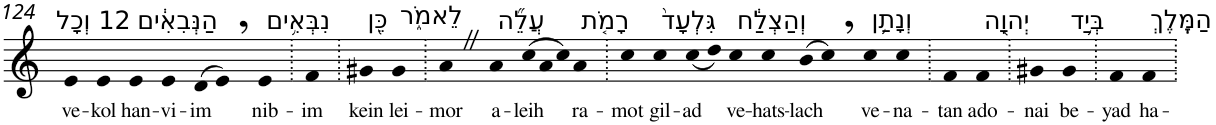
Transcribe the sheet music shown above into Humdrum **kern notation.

**kern	**text
*part1	*part1
*staff1	*staff1
*I"Piano	*
*I'Pno	*
!!LO:PB:g=z
*clefG2	*
*k[]	*
=124	=124
!LO:TX:a:t=12 וְכָל	!
!	!LO:LY:b
4e	ve-
!	!LO:LY:b
4e	-kol
!LO:TX:a:t=הַנְּבִאִ֔ים	!
!	!LO:LY:b
4e	han-
!	!LO:LY:b
4e	-vi-
!	!LO:LY:b
(>8d	-im
8e,)	.
!LO:TX:a:t=נִבְּאִ֥ים	!
!	!LO:LY:b
4e	nib-
=125.	=125.
!	!LO:LY:b
4f	-im
=126.	=126.
!LO:TX:a:t=כֵּ֖ן	!
!	!LO:LY:b
4g#X	kein
!LO:TX:a:t=לֵאמֹ֑ר	!
!	!LO:LY:b
4g#	lei-
=127.	=127.
!	!LO:LY:b
4aZ	-mor
!LO:TX:a:t=עֲלֵ֞ה	!
!	!LO:LY:b
4a	a-
*Xtuplet	*
!	!LO:LY:b
(>12cc	-leih
12a	.
12cc)	.
!LO:TX:a:t=רָמֹ֤ת	!
!	!LO:LY:b
4a	ra-
=128.	=128.
!	!LO:LY:b
4cc	-mot
!LO:TX:a:t=גִּלְעָד֙	!
!	!LO:LY:b
4cc	gil-
!	!LO:LY:b
(<8cc	-ad
8dd)	.
!LO:TX:a:t=וְהַצְלַ֔ח	!
!	!LO:LY:b
4cc	ve-
!	!LO:LY:b
4cc	-hats-
!	!LO:LY:b
(>8b	-lach
8cc,)	.
!LO:TX:a:t=וְנָתַ֥ן	!
!	!LO:LY:b
4cc	ve-
!	!LO:LY:b
4cc	-na-
=129.	=129.
!	!LO:LY:b
4f	-tan
!LO:TX:a:t=יְהוָ֖ה	!
!	!LO:LY:b
4f	ado-
=130.	=130.
!	!LO:LY:b
4g#X	-nai
!LO:TX:a:t=בְּיַ֥ד	!
!	!LO:LY:b
4g#	be-
=131.	=131.
!	!LO:LY:b
4f	-yad
!LO:TX:a:t=הַמֶּֽלֶךְ	!
!	!LO:LY:b
4f	ha-
=.	=.
*-	*-
